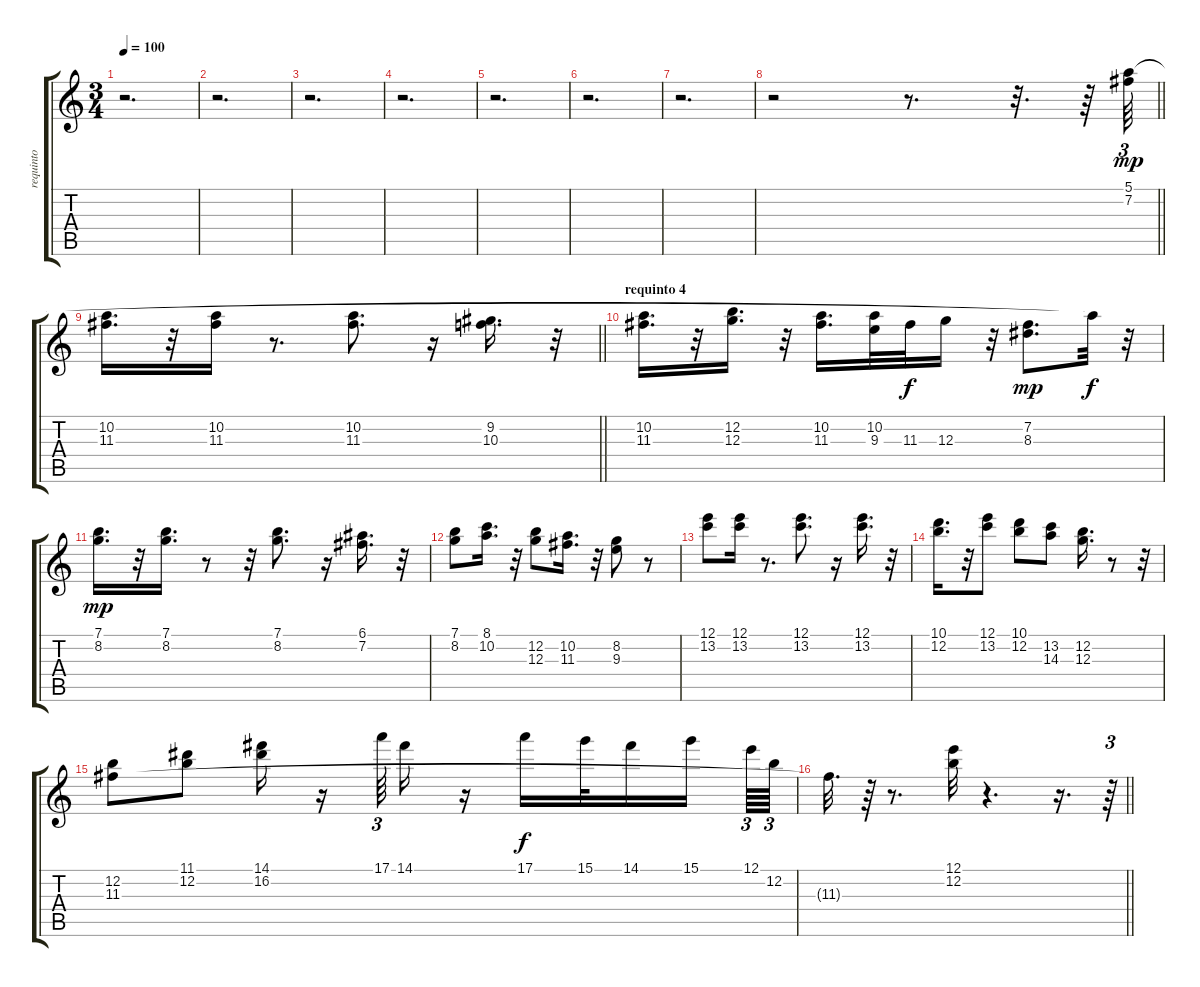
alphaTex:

\track ("requinto" "requinto") {instrument acousticguitarnylon}
\staff {score tabs}
\tuning (E4 B3 G3 D3 A2 E2) {hide}
\ts (3 4)
\tempo 100
\clef g2
\ks c
r.2{d dy f} |
r.2{d} |
r.2{d} |
r.2{d} |
r.2{d} |
r.2{d} |
r.2{d} |
\barLineRight lightlight
r.2 r.8{d} r.32{d} r.64 (5.1 7.2).64{tu (3 2) dy mp} |
\barLineRight lightlight
(10.2 11.3).16{d} r.32 (10.2 11.3).16 r.8{d} (10.2 11.3).8{d} r.16 (9.2 10.3).16{d} r.32 |
\section ("" "requinto 4")
(10.2 11.3).16{d} r.32 (12.2 12.3).16{d} r.32 (10.2 11.3).16{d} (10.2 9.3).32 11.3.32{dy f} 12.3.16 r.32 (7.2 8.3).8{d dy mp} 5.1{t}.32{dy f} r.32 |
(7.1 8.2).16{d dy mp} r.32 (7.1 8.2).16{d} r.8 r.32 (7.1 8.2).8{d} r.16 (6.1 7.2).16{d} r.32 |
(7.1 8.2).8 (8.1 10.2).16{d} r.32 (12.2 12.3).8 (10.2 11.3).16{d} r.32 (8.2 9.3).8 r.8 |
(12.1 13.2).8 (12.1 13.2).16 r.8{d} (12.1 13.2).8{d} r.16 (12.1 13.2).16{d} r.32 |
(10.1 12.2).16{d} r.32 (12.1 13.2).8 (10.1 12.2).8 (13.2 14.3).8 (12.2 12.3).16{d} r.8 r.32 |
(12.2 11.3).8 (11.1 12.2).8 (14.1 16.2).16 r.16 17.1.64{tu (3 2)} 14.1.16 r.16 17.1.16{dy f} 15.1.32 14.1.16 15.1.16{beam splitsecondary} 12.1.64{tu (3 2)} 12.2.64{tu (3 2)} |
\barLineRight lightlight
11.3{t}.32{d} r.64 r.8{d} (12.1 12.2).32 r.4{d} r.16{d} r.64{tu (3 2)}
